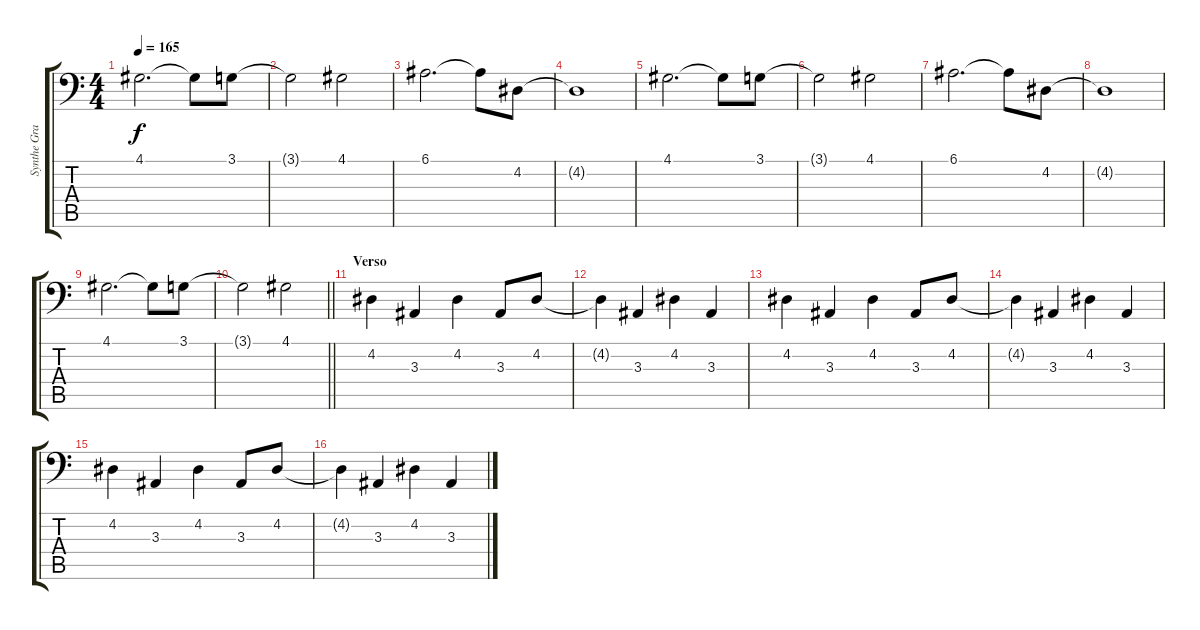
\track ("Synthe Grave" "Synthe Gra") {instrument lead2sawtooth}
\staff {score tabs}
\tuning (E3 B2 G2 D2 A1 E1) {hide}
\ts (4 4)
\tempo 165
\clef f4
\ks c
4.1.2{d dy f} 4.1{t}.8 3.1.8 |
3.1{t}.2 4.1.2 |
6.1.2{d} 6.1{t}.8 4.2.8 |
4.2{t}.1 |
4.1.2{d} 4.1{t}.8 3.1.8 |
3.1{t}.2 4.1.2 |
6.1.2{d} 6.1{t}.8 4.2.8 |
4.2{t}.1 |
4.1.2{d} 4.1{t}.8 3.1.8 |
\barLineRight lightlight
3.1{t}.2 4.1.2 |
\section ("" "Verso")
4.2.4 3.3.4 4.2.4 3.3.8 4.2.8 |
4.2{t}.4 3.3.4 4.2.4 3.3.4 |
4.2.4 3.3.4 4.2.4 3.3.8 4.2.8 |
4.2{t}.4 3.3.4 4.2.4 3.3.4 |
4.2.4 3.3.4 4.2.4 3.3.8 4.2.8 |
4.2{t}.4 3.3.4 4.2.4 3.3.4
